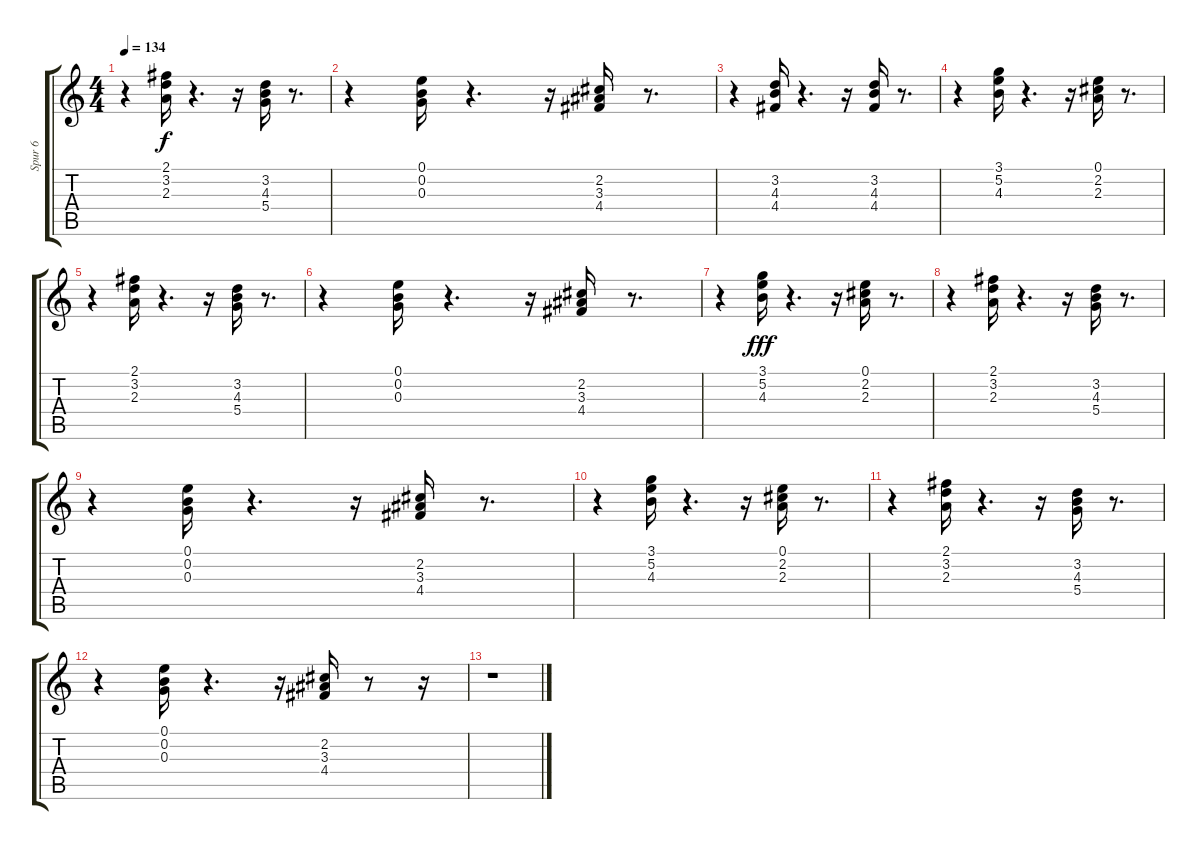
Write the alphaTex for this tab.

\track ("Spur 6" "Spur 6") {instrument electricguitarclean}
\staff {score tabs}
\tuning (E4 B3 G3 D3 A2 E2) {hide}
\ts (4 4)
\tempo 134
\clef g2
\ks c
r.4{dy f} (2.1 3.2 2.3).16 r.4{d} r.16 (3.2 4.3 5.4).16 r.8{d} |
r.4 (0.1 0.2 0.3).16 r.4{d} r.16 (2.2 3.3 4.4).16 r.8{d} |
r.4 (3.2 4.3 4.4).16 r.4{d} r.16 (3.2 4.3 4.4).16 r.8{d} |
r.4 (3.1 5.2 4.3).16 r.4{d} r.16 (0.1 2.2 2.3).16 r.8{d} |
r.4 (2.1 3.2 2.3).16 r.4{d} r.16 (3.2 4.3 5.4).16 r.8{d} |
r.4 (0.1 0.2 0.3).16 r.4{d} r.16 (2.2 3.3 4.4).16 r.8{d} |
r.4 (3.1 5.2 4.3).16{dy fff} r.4{d} r.16 (0.1 2.2 2.3).16 r.8{d} |
r.4 (2.1 3.2 2.3).16 r.4{d} r.16 (3.2 4.3 5.4).16 r.8{d} |
r.4 (0.1 0.2 0.3).16 r.4{d} r.16 (2.2 3.3 4.4).16 r.8{d} |
r.4 (3.1 5.2 4.3).16 r.4{d} r.16 (0.1 2.2 2.3).16 r.8{d} |
r.4 (2.1 3.2 2.3).16 r.4{d} r.16 (3.2 4.3 5.4).16 r.8{d} |
r.4 (0.1 0.2 0.3).16 r.4{d} r.16 (2.2 3.3 4.4).16 r.8 r.16 |
r.1
